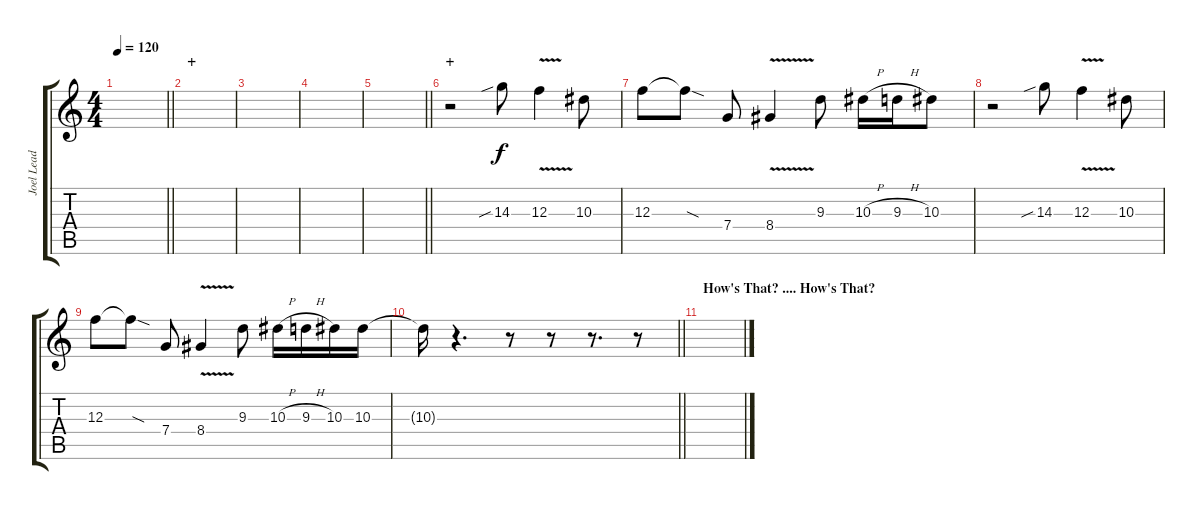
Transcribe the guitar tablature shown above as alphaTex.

\track ("Joel Lead" "Joel Lead") {instrument distortionguitar}
\staff {score tabs}
\tuning (D4 A3 F3 C3 G2 C2) {hide}
\ts (4 4)
\tempo 120
\clef g2
\barLineRight lightlight
\ks c
|
\section ("" "+")
|
|
|
\barLineRight lightlight
|
\section ("" "+")
r.2 14.3{sib}.8{dy f} 12.3{v}.4 10.3.8 |
12.3.8 12.3{sod t}.8 7.4.8 8.4{v}.4 9.3.8 10.3{h}.16 9.3{h}.16 10.3.8 |
r.2 14.3{sib}.8 12.3{v}.4 10.3.8 |
12.3.8 12.3{sod t}.8 7.4.8 8.4{v}.4 9.3.8 10.3{h}.16 9.3{h}.16 10.3.16 10.3.16 |
\barLineRight lightlight
10.3{t}.16 r.4{d} r.8 r.8 r.8{d} r.8 |
\section ("" "How's That? .... How's That?")
